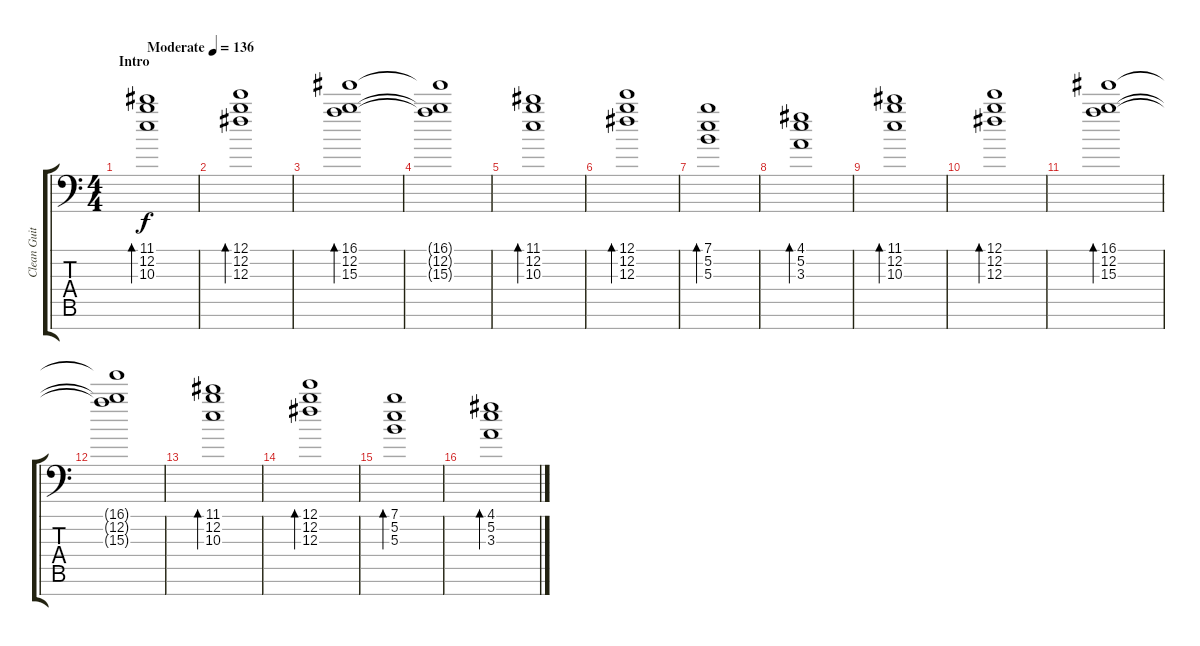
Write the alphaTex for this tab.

\track ("Clean Guitar 2" "Clean Guit") {instrument electricguitarjazz}
\staff {score tabs}
\tuning (E4 B3 Gb3 D3 A2 E2 A1) {hide}
\ts (4 4)
\section ("" "Intro ")
\tempo (136 "Moderate")
\clef f4
\ks c
(11.1 12.2 10.3).1{bd 480 dy f instrument electricguitarjazz} |
(12.1 12.2 12.3).1{bd 480} |
(16.1 12.2 15.3).1{bd 480} |
(16.1{t} 12.2{t} 15.3{t}).1 |
(11.1 12.2 10.3).1{bd 480} |
(12.1 12.2 12.3).1{bd 480} |
(7.1 5.2 5.3).1{bd 480} |
(4.1 5.2 3.3).1{bd 480} |
(11.1 12.2 10.3).1{bd 480} |
(12.1 12.2 12.3).1{bd 480} |
(16.1 12.2 15.3).1{bd 480} |
(16.1{t} 12.2{t} 15.3{t}).1 |
(11.1 12.2 10.3).1{bd 480} |
(12.1 12.2 12.3).1{bd 480} |
(7.1 5.2 5.3).1{bd 480} |
(4.1 5.2 3.3).1{bd 480}
